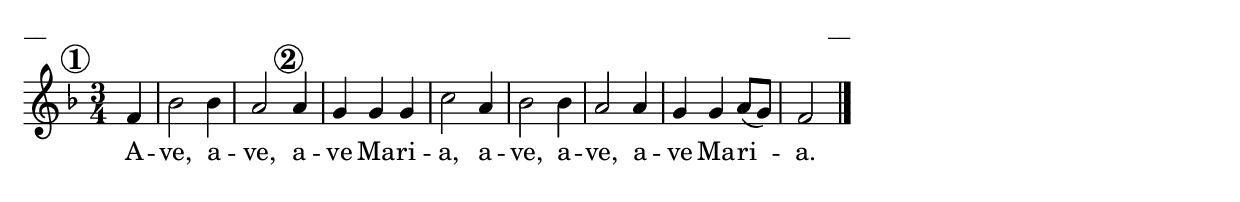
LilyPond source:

\version "2.13.18"

\paper {
line-width = 14\cm
left-margin = 0.4\cm
between-system-padding = 0.1\cm
between-system-space = 0.1\cm
}

\layout {
indent = #0
ragged-last = ##f
}

%chordsA = \chordmode {}

voiceA = \relative c' {
\clef "treble"
\key f \major
\override Score.RehearsalMark #'break-align-symbols = #'(time-signature)
\time 3/4

\partial 4
\mark \markup {\circle \bold 1 }
f4 | bes2 bes4 | a2
\mark \markup {\circle \bold 2 }
a4 | g g g | c2 a4 | bes2 bes4 | a2 a4 | g g a8 ([g]) | f2 \bar"|."
}

lyricA = \lyricmode {
A -- ve, a -- ve, a -- ve Ma -- ri -- a, a -- ve, a -- ve, a -- ve Ma -- ri -- a.
}


fullScore = <<
%\new ChordNames { \chordsA }
\new Staff {
<<
\new Voice = "voiceA" { \oneVoice \autoBeamOff \voiceA }
\lyricsto "voiceA" \new Lyrics \lyricA
>>
}
>>


\score {
\fullScore
\header { piece = "__" opus = "__" }
}
\markup { \with-color #(x11-color 'white) \sans \smaller "aaa" }
\score {
\unfoldRepeats
\fullScore
\midi {
\context { \Staff \remove "Staff_performer" }
\context { \Voice \consists "Staff_performer" }
}
}


